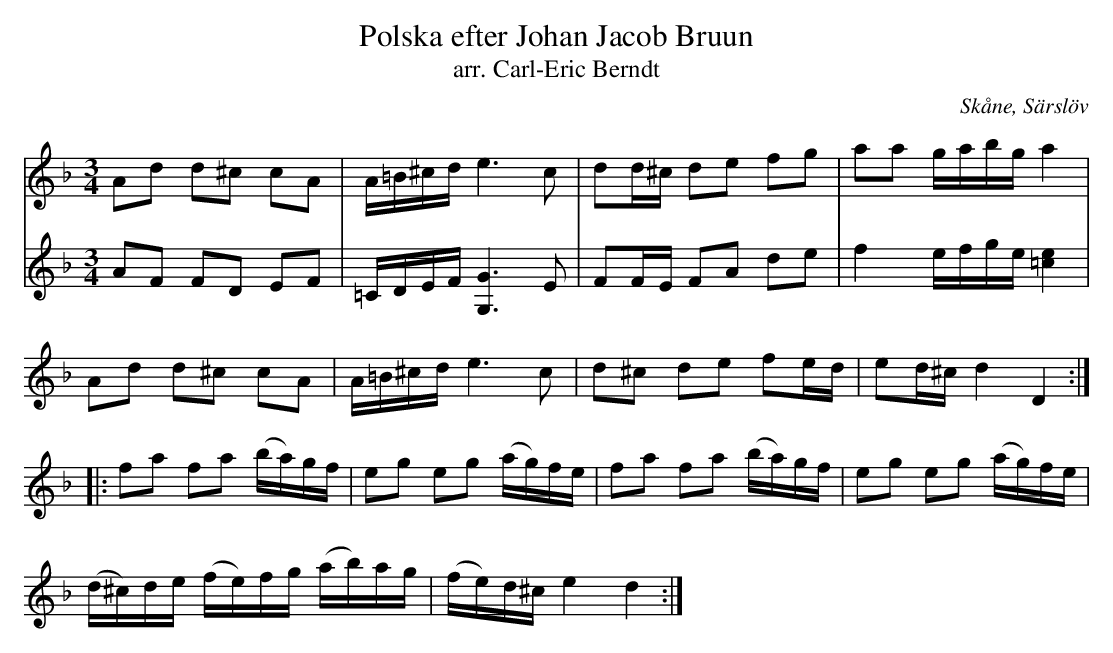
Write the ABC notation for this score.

X:1
T:Polska efter Johan Jacob Bruun
T:arr. Carl-Eric Berndt
O:Skåne, Särslöv
M:3/4
L:1/8
K:Dm
V:1
Ad d^c cA | A/=B/^c/d/ e2>c2 | dd/^c/ de fg | aa g/a/b/g/ a2 |
Ad d^c cA | A/=B/^c/d/ e2>c2 | d^c de fe/d/ | ed/^c/ d2 D2 ::
fa fa (b/a/)g/f/ | eg eg (a/g/)f/e/ | fa fa (b/a/)g/f/ | eg eg (a/g/)f/e/ |
(d/^c/)d/e/ (f/e/)f/g/ (a/b/)a/g/ | (f/e/)d/^c/ e2 d2 :|
V:2
AF FD EF | =C/D/E/F/ [G2G,2]>E2 | FF/E/ FA de | f2 e/f/g/e/ [e2=c2] |
V:3
